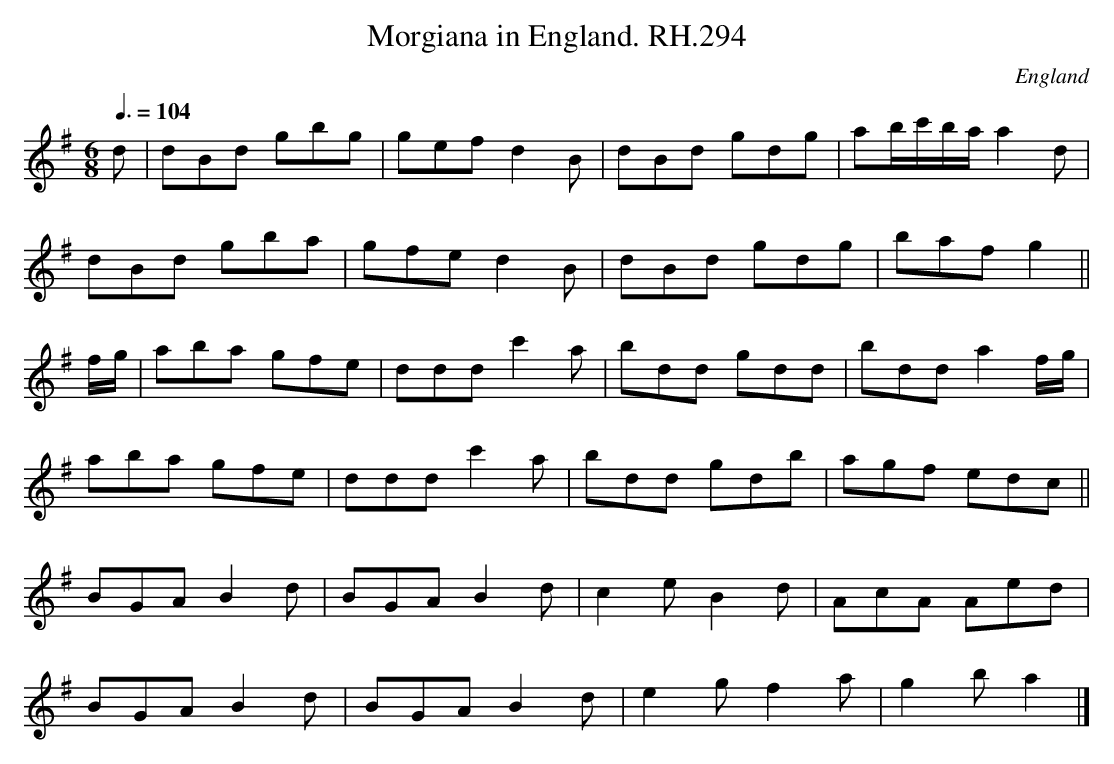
X:1
T:Morgiana in England. RH.294
O:England
M:6/8
L:1/8
Q:3/8=104
K:G major
d|dBd gbg|gef d2B|dBd gdg|ab/c'/b/a/ a2d|!
dBd gba|gfe d2B|dBd gdg|baf g2||!
f/g/|aba gfe|ddd c'2a|bdd gdd|bdd a2f/g/|!
aba gfe|ddd c'2a|bdd gdb|agf edc||!
BGA B2d|BGA B2d|c2e B2d|AcA Aed|!
BGA B2d|BGA B2d|e2g f2a|g2b a2|]
